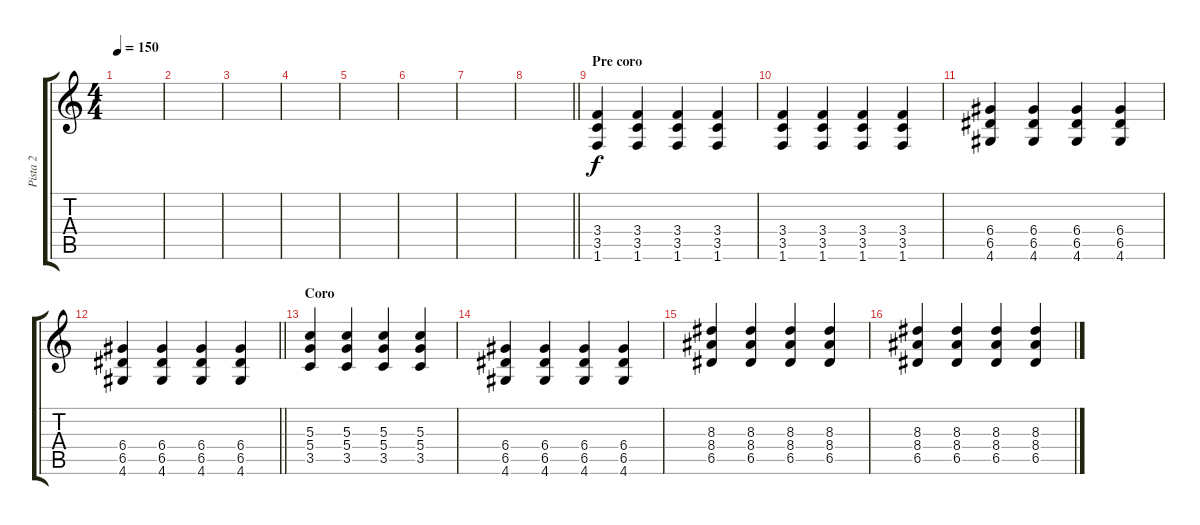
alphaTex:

\track ("Pista 2" "Pista 2") {instrument distortionguitar}
\staff {score tabs}
\tuning (E4 B3 G3 D3 A2 E2) {hide}
\ts (4 4)
\tempo 150
\clef g2
\ks c
|
|
|
|
|
|
|
\barLineRight lightlight
|
\section ("" "Pre coro")
(3.4 3.5 1.6).4{volume 14} (3.4 3.5 1.6).4 (3.4 3.5 1.6).4 (3.4 3.5 1.6).4 |
(3.4 3.5 1.6).4 (3.4 3.5 1.6).4 (3.4 3.5 1.6).4 (3.4 3.5 1.6).4 |
(6.4 6.5 4.6).4 (6.4 6.5 4.6).4 (6.4 6.5 4.6).4 (6.4 6.5 4.6).4 |
\barLineRight lightlight
(6.4 6.5 4.6).4 (6.4 6.5 4.6).4 (6.4 6.5 4.6).4 (6.4 6.5 4.6).4 |
\section ("" "Coro")
(5.3 5.4 3.5).4 (5.3 5.4 3.5).4 (5.3 5.4 3.5).4 (5.3 5.4 3.5).4 |
(6.4 6.5 4.6).4 (6.4 6.5 4.6).4 (6.4 6.5 4.6).4 (6.4 6.5 4.6).4 |
(8.3 8.4 6.5).4 (8.3 8.4 6.5).4 (8.3 8.4 6.5).4 (8.3 8.4 6.5).4 |
(8.3 8.4 6.5).4 (8.3 8.4 6.5).4 (8.3 8.4 6.5).4 (8.3 8.4 6.5).4
